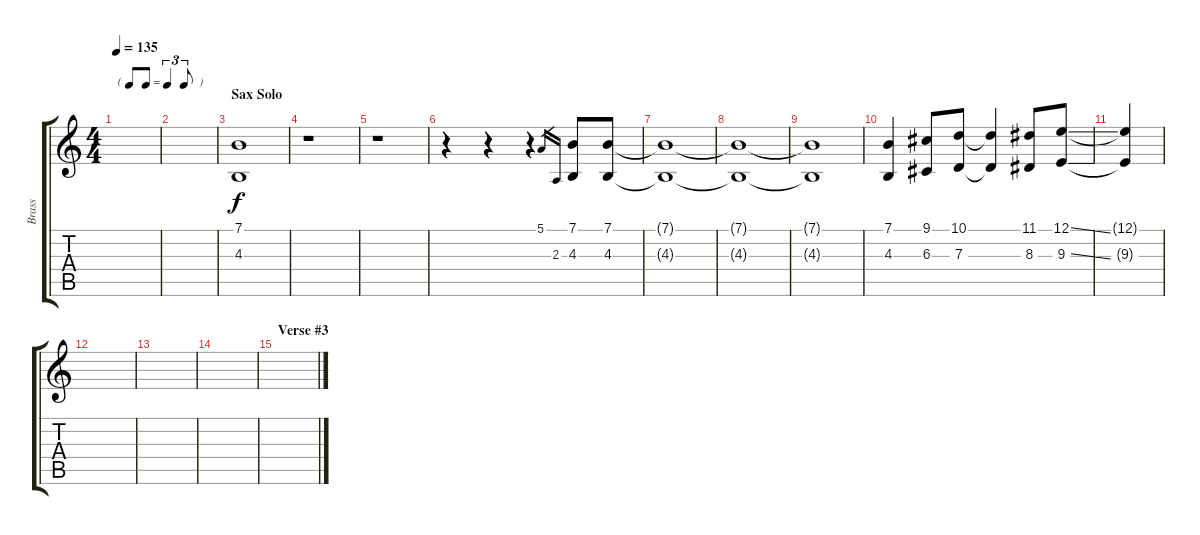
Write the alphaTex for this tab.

\track ("Brass" "Brass") {instrument synthbrass1}
\staff {score tabs}
\tuning (E4 B3 G3 D3 A2 E2) {hide}
\ts (4 4)
\tf triplet8th
\tempo 135
\clef g2
\ks c
|
|
\section ("" "Sax Solo")
(7.1 4.3).1 |
r.1 |
r.1 |
r.4 r.4 r.4 5.1.16{gr} 2.3.16{gr} (7.1 4.3).8 (7.1 4.3).8 |
(7.1{t} 4.3{t}).1 |
(7.1{t} 4.3{t}).1 |
(7.1{t} 4.3{t}).1 |
(7.1 4.3).4 (9.1 6.3).8 (10.1 7.3).8 (10.1{t} 7.3{t}).4 (11.1 8.3).8 (12.1{ss} 9.3{ss}).8 |
(12.1{t} 9.3{t}).4 |
|
|
|
\section ("" "Verse #3")
